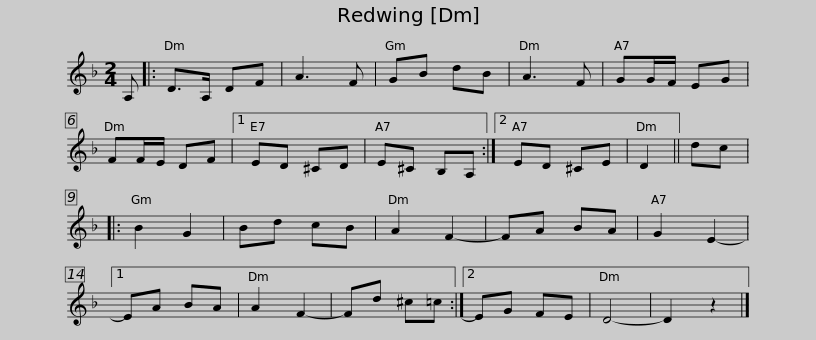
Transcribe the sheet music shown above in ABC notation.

X:1
L:1/8
M:2/4
I:linebreak $
K:Dmin
V:1 treble
V:1
 A, |: D>A, DF | A3 F | GB dB | A3 F | %5
 GG/F/ EG | FF/E/ DF |1 ED ^CD | E^C B,A, :|2$ ED ^CE | %10
 D2 || dc |: B2 G2 | Bd cB | A2 F2- | %15
 FA BA | G2 E2- |1 EA BA | A2 F2- | Fd ^c=c :|2 %20
 EG FE | D4- |$ D2 z2 |] %23
